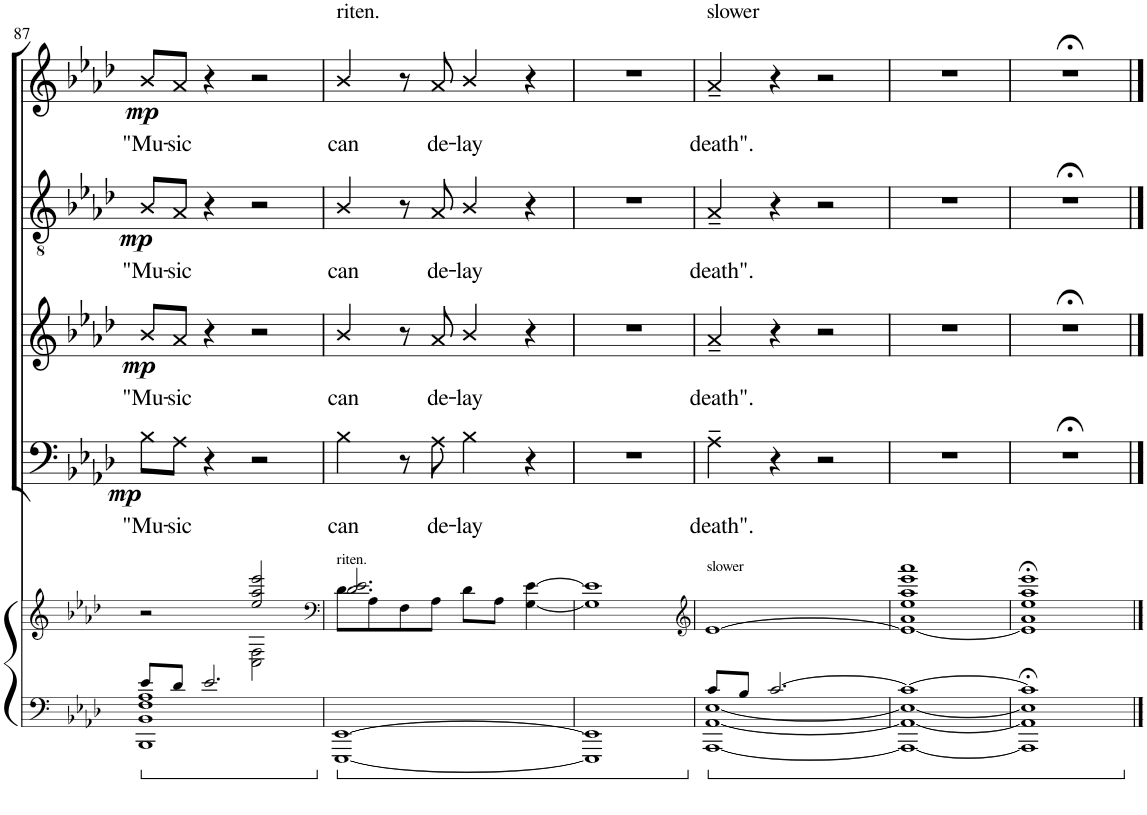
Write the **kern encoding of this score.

**kern	**kern	**kern	**text	**dynam	**kern	**text	**dynam	**kern	**text	**dynam	**kern	**text	**dynam
*part6	*part5	*part4	*part4	*part4	*part3	*part3	*part3	*part2	*part2	*part2	*part1	*part1	*part1
*staff6	*staff5	*staff4	*staff4	*staff4	*staff3	*staff3	*staff3	*staff2	*staff2	*staff2	*staff1	*staff1	*staff1
*I"Piano	*I"Piano	*I"Bassi	*	*	*I"Tenori	*	*	*I"Contralti	*	*	*I"Soprani	*	*
*I'Pno	*I'Pno	*	*	*	*	*	*	*	*	*	*	*	*
!!LO:PB:g=z
*clefF4	*clefG2	*clefF4	*	*	*clefG2	*	*	*clefGv2	*	*	*clefG2	*	*
*	*	*	*	*	*	*	*	*	*	*	*Trd1c2	*	*
*k[b-e-a-d-]	*k[b-e-a-d-]	*k[b-e-a-d-]	*	*	*k[b-e-a-d-]	*	*	*k[b-e-a-d-]	*	*	*k[b-e-a-d-]	*	*
*A-:	*A-:	*A-:	*	*	*A-:	*	*	*A-:	*	*	*A-:	*	*
*M4/4	*M4/4	*M4/4	*	*	*M4/4	*	*	*M4/4	*	*	*M4/4	*	*
*ped	*	*	*	*	*	*	*	*	*	*	*	*	*
=87	=87	=87	=87	=87	=87	=87	=87	=87	=87	=87	=87	=87	=87
*^	*^	*	*	*	*	*	*	*	*	*	*	*	*
!	!	!	!	!	!LO:LY:b	!LO:DY:b	!	!LO:LY:b	!LO:DY:b	!	!LO:LY:b	!LO:DY:b	!	!LO:LY:b	!LO:DY:b
8e-/L	1BBB- 1BB- 1F 1A-	2r	2ryy	8B-\L	"Mu-	mp	8b-/L	"Mu-	mp	8B-/L	"Mu-	mp	8b-/L	"Mu-	mp
!	!	!	!	!	!LO:LY:b	!	!	!LO:LY:b	!	!	!LO:LY:b	!	!	!LO:LY:b	!
8d-/J	.	.	.	8A-\J	-sic	.	8a-/J	-sic	.	8A-/J	-sic	.	8a-/J	-sic	.
2.e-/	.	.	.	4r	.	.	4r	.	.	4r	.	.	4r	.	.
.	.	2ee-/ 2aa-/ 2eee-/	2C\ 2F\	2r	.	.	2r	.	.	2r	.	.	2r	.	.
*v	*v	*	*	*	*	*	*	*	*	*	*	*	*	*	*
=88	=88	=88	=88	=88	=88	=88	=88	=88	=88	=88	=88	=88	=88	=88
*	*clefF4	*	*	*	*	*	*	*	*	*	*	*	*	*
*Xped	*	*	*	*	*	*	*	*	*	*	*	*	*	*
*ped	*	*	*	*	*	*	*	*	*	*	*	*	*	*
!	!	!	!	!	!	!	!	!	!	!	!	!LO:TX:a:t=riten.	!	!
!	!LO:TX:a:t=riten.	!	!	!	!	!	!	!	!	!	!	!	!	!
!	!	!	!	!LO:LY:b	!	!	!LO:LY:b	!	!	!LO:LY:b	!	!	!LO:LY:b	!
[1EEE- [1EE-	2.d-/ 2.e-/	8d-\L	4B-\	can	.	4b-/	can	.	4B-/	can	.	4b-/	can	.
.	.	8A-\	.	.	.	.	.	.	.	.	.	.	.	.
.	.	8F\	8r	.	.	8r	.	.	8r	.	.	8r	.	.
!	!	!	!	!LO:LY:b	!	!	!LO:LY:b	!	!	!LO:LY:b	!	!	!LO:LY:b	!
.	.	8A-\J	8A-\	de-	.	8a-/	de-	.	8A-/	de-	.	8a-/	de-	.
!	!	!	!	!LO:LY:b	!	!	!LO:LY:b	!	!	!LO:LY:b	!	!	!LO:LY:b	!
.	.	8d-\L	4B-\	-lay	.	4b-/	-lay	.	4B-/	-lay	.	4b-/	-lay	.
.	.	8A-\J	.	.	.	.	.	.	.	.	.	.	.	.
.	[4G\ [4e-\	4ryy	4r	.	.	4r	.	.	4r	.	.	4r	.	.
*	*v	*v	*	*	*	*	*	*	*	*	*	*	*	*
=89	=89	=89	=89	=89	=89	=89	=89	=89	=89	=89	=89	=89	=89
1EEE-] 1EE-]	1G] 1e-]	1r	.	.	1r	.	.	1r	.	.	1r	.	.
=90	=90	=90	=90	=90	=90	=90	=90	=90	=90	=90	=90	=90	=90
*	*clefG2	*	*	*	*	*	*	*	*	*	*	*	*
*Xped	*	*	*	*	*	*	*	*	*	*	*	*	*
*ped	*	*	*	*	*	*	*	*	*	*	*	*	*
*^	*	*	*	*	*	*	*	*	*	*	*	*	*
!	!	!	!	!	!	!	!	!	!	!	!	!LO:TX:a:t=slower	!	!
!	!	!LO:TX:a:t=slower	!	!	!	!	!	!	!	!	!	!	!	!
!	!	!	!	!LO:LY:b	!	!	!LO:LY:b	!	!	!LO:LY:b	!	!	!LO:LY:b	!
8c/L	[1AAA- [1AA- [1E-	[1e-	4A-~\	death".	.	4a-~/	death".	.	4A-~/	death".	.	4a-~/	death".	.
8B-/J	.	.	.	.	.	.	.	.	.	.	.	.	.	.
[2.c/	.	.	4r	.	.	4r	.	.	4r	.	.	4r	.	.
.	.	.	2r	.	.	2r	.	.	2r	.	.	2r	.	.
=91	=91	=91	=91	=91	=91	=91	=91	=91	=91	=91	=91	=91	=91	=91
1c_	1AAA-_ 1AA-_ 1E-_	1e-_ 1a- 1ee- 1aa- 1eee- 1aaa-	1r	.	.	1r	.	.	1r	.	.	1r	.	.
=92	=92	=92	=92	=92	=92	=92	=92	=92	=92	=92	=92	=92	=92	=92
1c;<]	1AAA-] 1AA-] 1E-]	1e-];< 1a-;< 1ee-;< 1aa-;< 1eee-;<	1r;<	.	.	1r;<	.	.	1r;<	.	.	1r;<	.	.
*Xped	*	*	*	*	*	*	*	*	*	*	*	*	*	*
*v	*v	*	*	*	*	*	*	*	*	*	*	*	*	*
==	==	==	==	==	==	==	==	==	==	==	==	==	==
*-	*-	*-	*-	*-	*-	*-	*-	*-	*-	*-	*-	*-	*-
